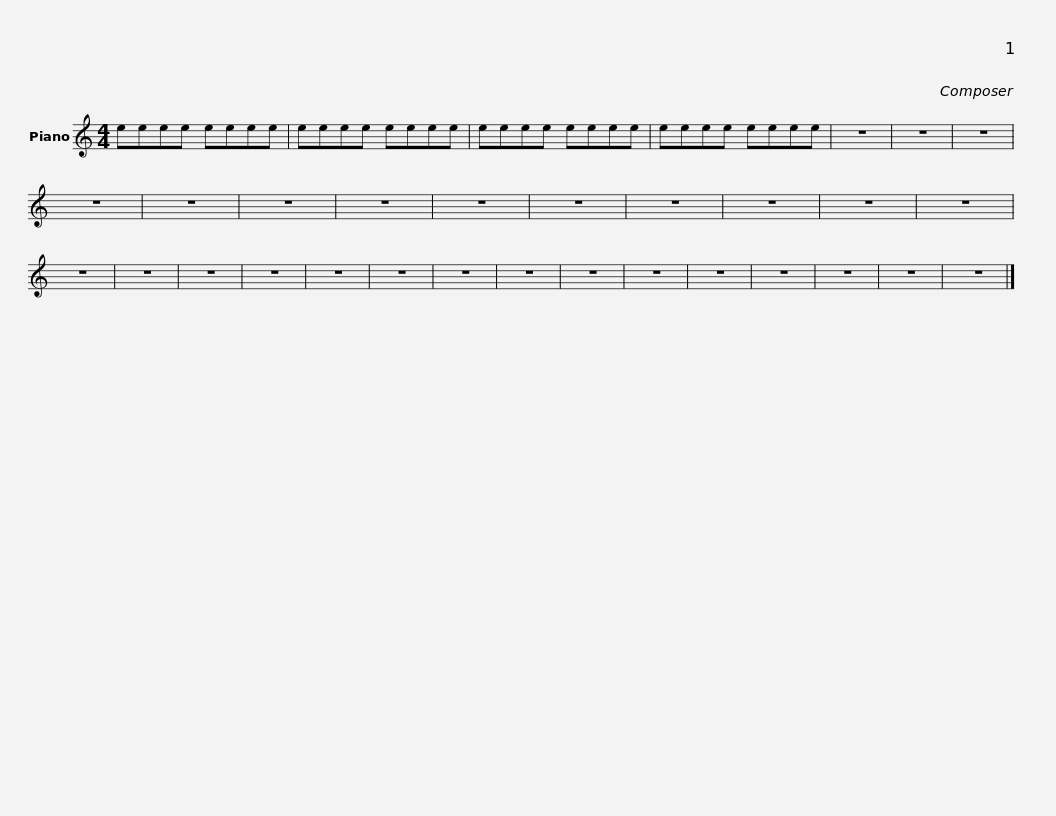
X:1
L:1/8
M:4/4
I:linebreak $
K:C
V:1 treble
V:1
 eeee eeee | eeee eeee | eeee eeee | eeee eeee |$ z8 | %5
 z8 | z8 | z8 |$ z8 | z8 | %10
 z8 | z8 |$ z8 | z8 | z8 | %15
 z8 |$ z8 | z8 | z8 | z8 |$ %20
 z8 | z8 | z8 | z8 |$ z8 | %25
 z8 | z8 | z8 |$ z8 | z8 | %30
 z8 | z8 |] %32
